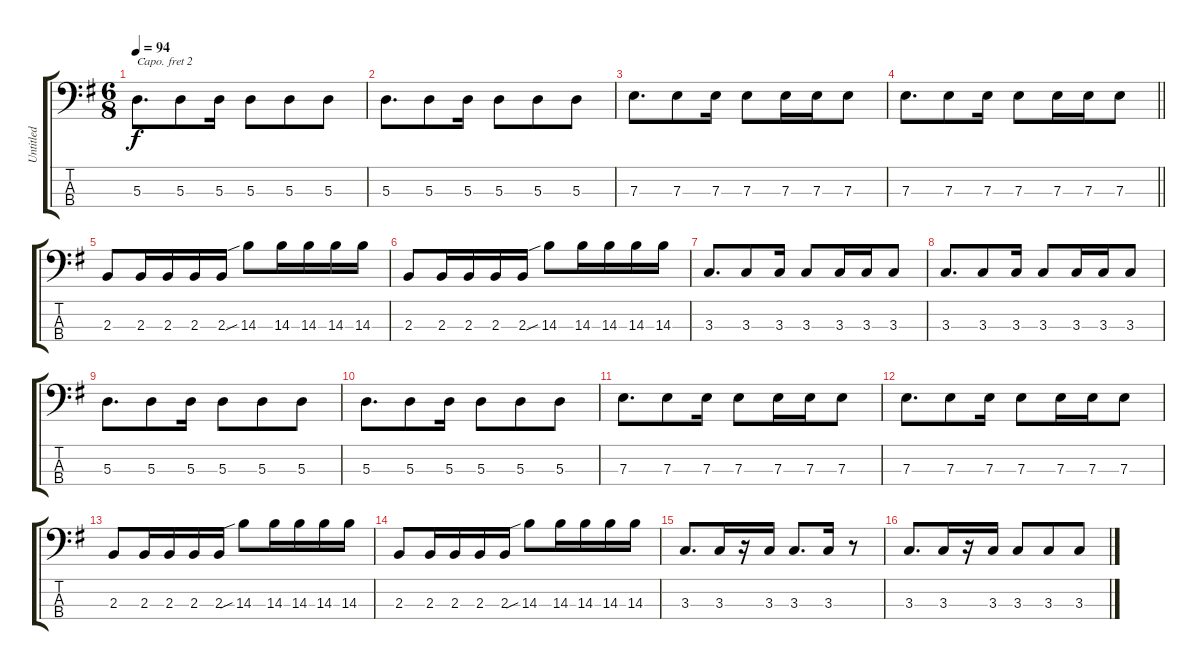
\track ("Untitled" "Untitled") {instrument electricbassfinger}
\staff {score tabs}
\capo 2
\tuning (F2 C2 G1 D1) {hide}
\ts (6 8)
\tempo 94
\clef f4
\ks g
5.3.8{d dy f} 5.3.8 5.3.16 5.3.8 5.3.8 5.3.8 |
5.3.8{d} 5.3.8 5.3.16 5.3.8 5.3.8 5.3.8 |
7.3.8{d} 7.3.8 7.3.16 7.3.8 7.3.16 7.3.16 7.3.8 |
\barLineRight lightlight
7.3.8{d} 7.3.8 7.3.16 7.3.8 7.3.16 7.3.16 7.3.8 |
2.3.8 2.3.16 2.3.16 2.3.16 2.3.16 14.3{sib}.8 14.3.16 14.3.16 14.3.16 14.3.16 |
2.3.8 2.3.16 2.3.16 2.3.16 2.3.16 14.3{sib}.8 14.3.16 14.3.16 14.3.16 14.3.16 |
3.3.8{d} 3.3.8 3.3.16 3.3.8 3.3.16 3.3.16 3.3.8 |
3.3.8{d} 3.3.8 3.3.16 3.3.8 3.3.16 3.3.16 3.3.8 |
5.3.8{d} 5.3.8 5.3.16 5.3.8 5.3.8 5.3.8 |
5.3.8{d} 5.3.8 5.3.16 5.3.8 5.3.8 5.3.8 |
7.3.8{d} 7.3.8 7.3.16 7.3.8 7.3.16 7.3.16 7.3.8 |
7.3.8{d} 7.3.8 7.3.16 7.3.8 7.3.16 7.3.16 7.3.8 |
2.3.8 2.3.16 2.3.16 2.3.16 2.3.16 14.3{sib}.8 14.3.16 14.3.16 14.3.16 14.3.16 |
2.3.8 2.3.16 2.3.16 2.3.16 2.3.16 14.3{sib}.8 14.3.16 14.3.16 14.3.16 14.3.16 |
3.3.8{d} 3.3.16 r.16 3.3.16 3.3.8{d} 3.3.16 r.8 |
3.3.8{d} 3.3.16 r.16 3.3.16 3.3.8 3.3.8 3.3.8
